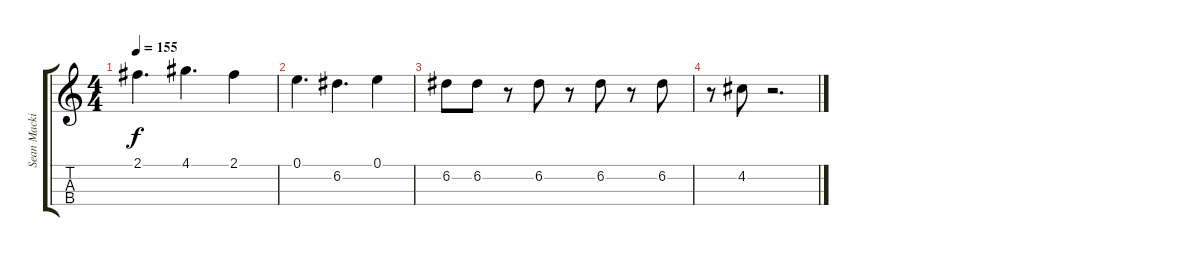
\track ("Sean Mackin - Violin" "Sean Macki") {instrument violin}
\staff {score tabs}
\tuning (E5 A4 D4 G3) {hide}
\ts (4 4)
\tempo 155
\clef g2
\ks c
2.1.4{d dy f} 4.1.4{d} 2.1.4 |
0.1.4{d} 6.2.4{d} 0.1.4 |
6.2.8 6.2.8 r.8 6.2.8 r.8 6.2.8 r.8 6.2.8 |
r.8 4.2.8 r.2{d}
